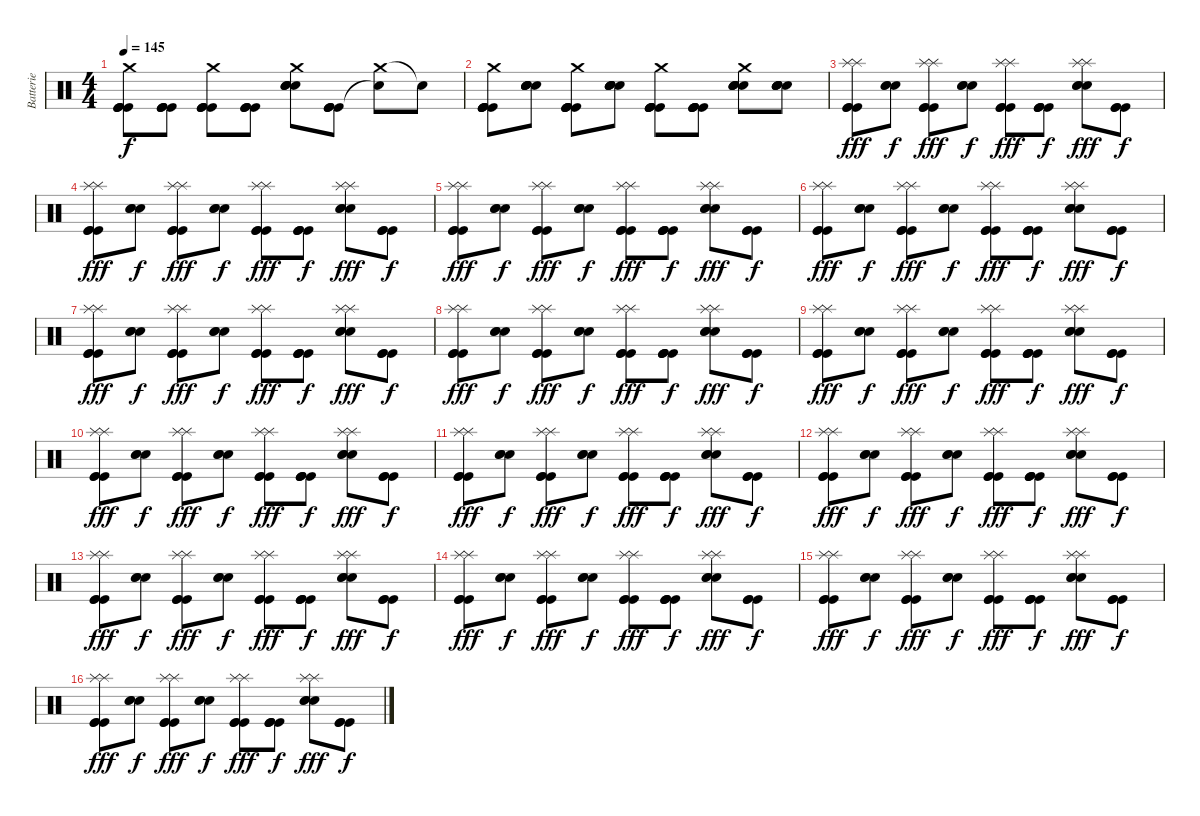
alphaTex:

\track ("Batterie" "Batterie") {instrument percussion}
\staff {score}
\articulation defaults
\ts (4 4)
\tempo 145
\clef neutral
\ks c
("Crash medium (hit)" "Kick (hit)" "Kick (hit)" "Kick (hit)" "Kick (hit)").8{dy f} ("Kick (hit)" "Kick (hit)" "Kick (hit)" "Kick (hit)").8 ("Crash medium (hit)" "Kick (hit)" "Kick (hit)" "Kick (hit)" "Kick (hit)").8 ("Kick (hit)" "Kick (hit)" "Kick (hit)" "Kick (hit)").8 ("Crash medium (hit)" "Electric Snare (hit)" "Electric Snare (hit)" "Electric Snare (hit)" "Electric Snare (hit)").8 ("Kick (hit)" "Kick (hit)" "Kick (hit)" "Kick (hit)").8 ("Crash medium (hit)" "Snare (hit)"{t}).8 "Snare (hit)"{t}.8 |
("Kick (hit)" "Kick (hit)" "Kick (hit)" "Crash medium (hit)" "Kick (hit)" "Kick (hit)").8 ("Electric Snare (hit)" "Electric Snare (hit)" "Electric Snare (hit)" "Electric Snare (hit)" "Electric Snare (hit)").8 ("Kick (hit)" "Kick (hit)" "Kick (hit)" "Crash medium (hit)" "Kick (hit)" "Kick (hit)").8 ("Electric Snare (hit)" "Electric Snare (hit)" "Electric Snare (hit)" "Electric Snare (hit)" "Electric Snare (hit)").8 ("Kick (hit)" "Kick (hit)" "Kick (hit)" "Crash medium (hit)" "Kick (hit)" "Kick (hit)").8 ("Kick (hit)" "Kick (hit)" "Kick (hit)" "Kick (hit)" "Kick (hit)").8 ("Electric Snare (hit)" "Electric Snare (hit)" "Electric Snare (hit)" "Crash medium (hit)" "Electric Snare (hit)" "Electric Snare (hit)").8 ("Electric Snare (hit)" "Electric Snare (hit)" "Electric Snare (hit)" "Electric Snare (hit)" "Electric Snare (hit)").8 |
("Splash (hit)" "Kick (hit)" "Kick (hit)" "Kick (hit)" "Splash (hit)").8{dy fff} ("Electric Snare (hit)" "Electric Snare (hit)" "Electric Snare (hit)").8{dy f} ("Splash (hit)" "Kick (hit)" "Kick (hit)" "Kick (hit)" "Splash (hit)").8{dy fff} ("Electric Snare (hit)" "Electric Snare (hit)" "Electric Snare (hit)").8{dy f} ("Splash (hit)" "Kick (hit)" "Kick (hit)" "Kick (hit)" "Splash (hit)").8{dy fff} ("Kick (hit)" "Kick (hit)" "Kick (hit)" "Kick (hit)").8{dy f} ("Splash (hit)" "Electric Snare (hit)" "Electric Snare (hit)" "Electric Snare (hit)" "Splash (hit)").8{dy fff} ("Kick (hit)" "Kick (hit)" "Kick (hit)").8{dy f} |
("Splash (hit)" "Kick (hit)" "Kick (hit)" "Kick (hit)" "Splash (hit)").8{dy fff} ("Electric Snare (hit)" "Electric Snare (hit)" "Electric Snare (hit)").8{dy f} ("Splash (hit)" "Kick (hit)" "Kick (hit)" "Kick (hit)" "Splash (hit)").8{dy fff} ("Electric Snare (hit)" "Electric Snare (hit)" "Electric Snare (hit)").8{dy f} ("Splash (hit)" "Kick (hit)" "Kick (hit)" "Kick (hit)" "Splash (hit)").8{dy fff} ("Kick (hit)" "Kick (hit)" "Kick (hit)" "Kick (hit)").8{dy f} ("Splash (hit)" "Electric Snare (hit)" "Electric Snare (hit)" "Electric Snare (hit)" "Splash (hit)").8{dy fff} ("Kick (hit)" "Kick (hit)" "Kick (hit)").8{dy f} |
("Splash (hit)" "Kick (hit)" "Kick (hit)" "Kick (hit)" "Splash (hit)").8{dy fff} ("Electric Snare (hit)" "Electric Snare (hit)" "Electric Snare (hit)").8{dy f} ("Splash (hit)" "Kick (hit)" "Kick (hit)" "Kick (hit)" "Splash (hit)").8{dy fff} ("Electric Snare (hit)" "Electric Snare (hit)" "Electric Snare (hit)").8{dy f} ("Splash (hit)" "Kick (hit)" "Kick (hit)" "Kick (hit)" "Splash (hit)").8{dy fff} ("Kick (hit)" "Kick (hit)" "Kick (hit)" "Kick (hit)").8{dy f} ("Splash (hit)" "Electric Snare (hit)" "Electric Snare (hit)" "Electric Snare (hit)" "Splash (hit)").8{dy fff} ("Kick (hit)" "Kick (hit)" "Kick (hit)").8{dy f} |
("Splash (hit)" "Kick (hit)" "Kick (hit)" "Kick (hit)" "Splash (hit)").8{dy fff} ("Electric Snare (hit)" "Electric Snare (hit)" "Electric Snare (hit)").8{dy f} ("Splash (hit)" "Kick (hit)" "Kick (hit)" "Kick (hit)" "Splash (hit)").8{dy fff} ("Electric Snare (hit)" "Electric Snare (hit)" "Electric Snare (hit)").8{dy f} ("Splash (hit)" "Kick (hit)" "Kick (hit)" "Kick (hit)" "Splash (hit)").8{dy fff} ("Kick (hit)" "Kick (hit)" "Kick (hit)" "Kick (hit)").8{dy f} ("Splash (hit)" "Electric Snare (hit)" "Electric Snare (hit)" "Electric Snare (hit)" "Splash (hit)").8{dy fff} ("Kick (hit)" "Kick (hit)" "Kick (hit)").8{dy f} |
("Splash (hit)" "Kick (hit)" "Kick (hit)" "Kick (hit)" "Splash (hit)").8{dy fff} ("Electric Snare (hit)" "Electric Snare (hit)" "Electric Snare (hit)").8{dy f} ("Splash (hit)" "Kick (hit)" "Kick (hit)" "Kick (hit)" "Splash (hit)").8{dy fff} ("Electric Snare (hit)" "Electric Snare (hit)" "Electric Snare (hit)").8{dy f} ("Splash (hit)" "Kick (hit)" "Kick (hit)" "Kick (hit)" "Splash (hit)").8{dy fff} ("Kick (hit)" "Kick (hit)" "Kick (hit)" "Kick (hit)").8{dy f} ("Splash (hit)" "Electric Snare (hit)" "Electric Snare (hit)" "Electric Snare (hit)" "Splash (hit)").8{dy fff} ("Kick (hit)" "Kick (hit)" "Kick (hit)").8{dy f} |
("Splash (hit)" "Kick (hit)" "Kick (hit)" "Kick (hit)" "Splash (hit)").8{dy fff} ("Electric Snare (hit)" "Electric Snare (hit)" "Electric Snare (hit)").8{dy f} ("Splash (hit)" "Kick (hit)" "Kick (hit)" "Kick (hit)" "Splash (hit)").8{dy fff} ("Electric Snare (hit)" "Electric Snare (hit)" "Electric Snare (hit)").8{dy f} ("Splash (hit)" "Kick (hit)" "Kick (hit)" "Kick (hit)" "Splash (hit)").8{dy fff} ("Kick (hit)" "Kick (hit)" "Kick (hit)" "Kick (hit)").8{dy f} ("Splash (hit)" "Electric Snare (hit)" "Electric Snare (hit)" "Electric Snare (hit)" "Splash (hit)").8{dy fff} ("Kick (hit)" "Kick (hit)" "Kick (hit)").8{dy f} |
("Splash (hit)" "Kick (hit)" "Kick (hit)" "Kick (hit)" "Splash (hit)").8{dy fff} ("Electric Snare (hit)" "Electric Snare (hit)" "Electric Snare (hit)").8{dy f} ("Splash (hit)" "Kick (hit)" "Kick (hit)" "Kick (hit)" "Splash (hit)").8{dy fff} ("Electric Snare (hit)" "Electric Snare (hit)" "Electric Snare (hit)").8{dy f} ("Splash (hit)" "Kick (hit)" "Kick (hit)" "Kick (hit)" "Splash (hit)").8{dy fff} ("Kick (hit)" "Kick (hit)" "Kick (hit)" "Kick (hit)").8{dy f} ("Splash (hit)" "Electric Snare (hit)" "Electric Snare (hit)" "Electric Snare (hit)" "Splash (hit)").8{dy fff} ("Kick (hit)" "Kick (hit)" "Kick (hit)").8{dy f} |
("Splash (hit)" "Kick (hit)" "Kick (hit)" "Kick (hit)" "Splash (hit)").8{dy fff} ("Electric Snare (hit)" "Electric Snare (hit)" "Electric Snare (hit)").8{dy f} ("Splash (hit)" "Kick (hit)" "Kick (hit)" "Kick (hit)" "Splash (hit)").8{dy fff} ("Electric Snare (hit)" "Electric Snare (hit)" "Electric Snare (hit)").8{dy f} ("Splash (hit)" "Kick (hit)" "Kick (hit)" "Kick (hit)" "Splash (hit)").8{dy fff} ("Kick (hit)" "Kick (hit)" "Kick (hit)" "Kick (hit)").8{dy f} ("Splash (hit)" "Electric Snare (hit)" "Electric Snare (hit)" "Electric Snare (hit)" "Splash (hit)").8{dy fff} ("Kick (hit)" "Kick (hit)" "Kick (hit)").8{dy f} |
("Splash (hit)" "Kick (hit)" "Kick (hit)" "Kick (hit)" "Splash (hit)").8{dy fff} ("Electric Snare (hit)" "Electric Snare (hit)" "Electric Snare (hit)").8{dy f} ("Splash (hit)" "Kick (hit)" "Kick (hit)" "Kick (hit)" "Splash (hit)").8{dy fff} ("Electric Snare (hit)" "Electric Snare (hit)" "Electric Snare (hit)").8{dy f} ("Splash (hit)" "Kick (hit)" "Kick (hit)" "Kick (hit)" "Splash (hit)").8{dy fff} ("Kick (hit)" "Kick (hit)" "Kick (hit)" "Kick (hit)").8{dy f} ("Splash (hit)" "Electric Snare (hit)" "Electric Snare (hit)" "Electric Snare (hit)" "Splash (hit)").8{dy fff} ("Kick (hit)" "Kick (hit)" "Kick (hit)").8{dy f} |
("Splash (hit)" "Kick (hit)" "Kick (hit)" "Kick (hit)" "Splash (hit)").8{dy fff} ("Electric Snare (hit)" "Electric Snare (hit)" "Electric Snare (hit)").8{dy f} ("Splash (hit)" "Kick (hit)" "Kick (hit)" "Kick (hit)" "Splash (hit)").8{dy fff} ("Electric Snare (hit)" "Electric Snare (hit)" "Electric Snare (hit)").8{dy f} ("Splash (hit)" "Kick (hit)" "Kick (hit)" "Kick (hit)" "Splash (hit)").8{dy fff} ("Kick (hit)" "Kick (hit)" "Kick (hit)" "Kick (hit)").8{dy f} ("Splash (hit)" "Electric Snare (hit)" "Electric Snare (hit)" "Electric Snare (hit)" "Splash (hit)").8{dy fff} ("Kick (hit)" "Kick (hit)" "Kick (hit)").8{dy f} |
("Splash (hit)" "Kick (hit)" "Kick (hit)" "Kick (hit)" "Splash (hit)").8{dy fff} ("Electric Snare (hit)" "Electric Snare (hit)" "Electric Snare (hit)").8{dy f} ("Splash (hit)" "Kick (hit)" "Kick (hit)" "Kick (hit)" "Splash (hit)").8{dy fff} ("Electric Snare (hit)" "Electric Snare (hit)" "Electric Snare (hit)").8{dy f} ("Splash (hit)" "Kick (hit)" "Kick (hit)" "Kick (hit)" "Splash (hit)").8{dy fff} ("Kick (hit)" "Kick (hit)" "Kick (hit)" "Kick (hit)").8{dy f} ("Splash (hit)" "Electric Snare (hit)" "Electric Snare (hit)" "Electric Snare (hit)" "Splash (hit)").8{dy fff} ("Kick (hit)" "Kick (hit)" "Kick (hit)").8{dy f} |
("Splash (hit)" "Kick (hit)" "Kick (hit)" "Kick (hit)" "Splash (hit)").8{dy fff} ("Electric Snare (hit)" "Electric Snare (hit)" "Electric Snare (hit)").8{dy f} ("Splash (hit)" "Kick (hit)" "Kick (hit)" "Kick (hit)" "Splash (hit)").8{dy fff} ("Electric Snare (hit)" "Electric Snare (hit)" "Electric Snare (hit)").8{dy f} ("Splash (hit)" "Kick (hit)" "Kick (hit)" "Kick (hit)" "Splash (hit)").8{dy fff} ("Kick (hit)" "Kick (hit)" "Kick (hit)" "Kick (hit)").8{dy f} ("Splash (hit)" "Electric Snare (hit)" "Electric Snare (hit)" "Electric Snare (hit)" "Splash (hit)").8{dy fff} ("Kick (hit)" "Kick (hit)" "Kick (hit)").8{dy f} |
("Splash (hit)" "Kick (hit)" "Kick (hit)" "Kick (hit)" "Splash (hit)").8{dy fff} ("Electric Snare (hit)" "Electric Snare (hit)" "Electric Snare (hit)").8{dy f} ("Splash (hit)" "Kick (hit)" "Kick (hit)" "Kick (hit)" "Splash (hit)").8{dy fff} ("Electric Snare (hit)" "Electric Snare (hit)" "Electric Snare (hit)").8{dy f} ("Splash (hit)" "Kick (hit)" "Kick (hit)" "Kick (hit)" "Splash (hit)").8{dy fff} ("Kick (hit)" "Kick (hit)" "Kick (hit)" "Kick (hit)").8{dy f} ("Splash (hit)" "Electric Snare (hit)" "Electric Snare (hit)" "Electric Snare (hit)" "Splash (hit)").8{dy fff} ("Kick (hit)" "Kick (hit)" "Kick (hit)").8{dy f} |
("Splash (hit)" "Kick (hit)" "Kick (hit)" "Kick (hit)" "Splash (hit)").8{dy fff} ("Electric Snare (hit)" "Electric Snare (hit)" "Electric Snare (hit)").8{dy f} ("Splash (hit)" "Kick (hit)" "Kick (hit)" "Kick (hit)" "Splash (hit)").8{dy fff} ("Electric Snare (hit)" "Electric Snare (hit)" "Electric Snare (hit)").8{dy f} ("Splash (hit)" "Kick (hit)" "Kick (hit)" "Kick (hit)" "Splash (hit)").8{dy fff} ("Kick (hit)" "Kick (hit)" "Kick (hit)" "Kick (hit)").8{dy f} ("Splash (hit)" "Electric Snare (hit)" "Electric Snare (hit)" "Electric Snare (hit)" "Splash (hit)").8{dy fff} ("Kick (hit)" "Kick (hit)" "Kick (hit)").8{dy f}
